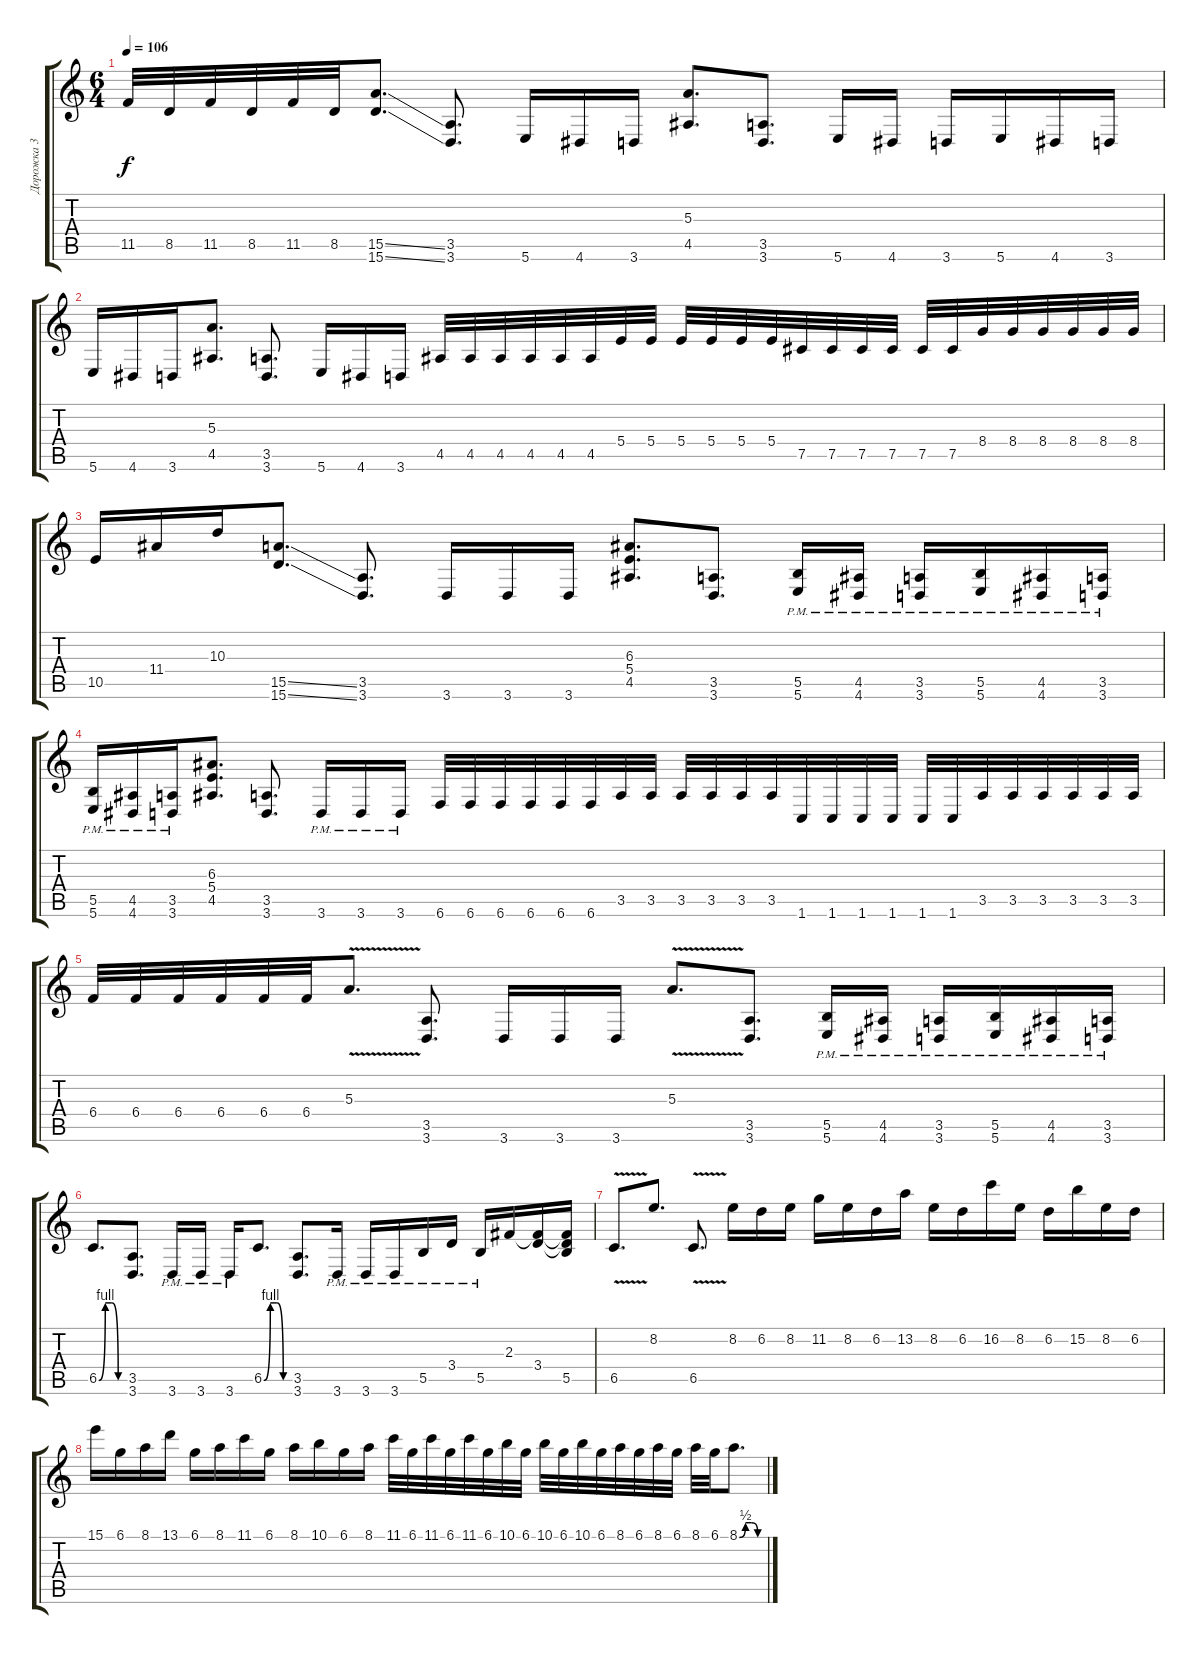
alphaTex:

\track ("Дорожка 3" "Дорожка 3") {instrument distortionguitar}
\staff {score tabs}
\tuning (Db4 Ab3 E3 B2 Gb2 B1) {hide}
\ts (6 4)
\tempo 106
\clef g2
\ks c
11.5.32{dy f} 8.5.32 11.5.32 8.5.32 11.5.32 8.5.32 (15.5{ss} 15.6{ss}).8{d} (3.5 3.6).8{d} 5.6.16 4.6.16 3.6.16 (5.3 4.5).8{d} (3.5 3.6).8{d} 5.6.16 4.6.16 3.6.16 5.6.16 4.6.16 3.6.16 |
5.6.16 4.6.16 3.6.16 (5.3 4.5).8{d} (3.5 3.6).8{d} 5.6.16 4.6.16 3.6.16 4.5.32 4.5.32 4.5.32 4.5.32 4.5.32 4.5.32 5.4.32 5.4.32 5.4.32 5.4.32 5.4.32 5.4.32 7.5.32 7.5.32 7.5.32 7.5.32 7.5.32 7.5.32 8.4.32 8.4.32 8.4.32 8.4.32 8.4.32 8.4.32 |
10.5.16 11.4.16 10.3.16 (15.5{ss} 15.6{ss}).8{d} (3.5 3.6).8{d} 3.6.16 3.6.16 3.6.16 (6.3 5.4 4.5).8{d} (3.5 3.6).8{d} (5.5{pm} 5.6{pm}).16 (4.5{pm} 4.6{pm}).16 (3.5{pm} 3.6{pm}).16 (5.5{pm} 5.6{pm}).16 (4.5{pm} 4.6{pm}).16 (3.5{pm} 3.6{pm}).16 |
(5.5{pm} 5.6{pm}).16 (4.5{pm} 4.6{pm}).16 (3.5{pm} 3.6{pm}).16 (6.3 5.4 4.5).8{d} (3.5 3.6).8{d} 3.6{pm}.16 3.6{pm}.16 3.6{pm}.16 6.6.32 6.6.32 6.6.32 6.6.32 6.6.32 6.6.32 3.5.32 3.5.32 3.5.32 3.5.32 3.5.32 3.5.32 1.6.32 1.6.32 1.6.32 1.6.32 1.6.32 1.6.32 3.5.32 3.5.32 3.5.32 3.5.32 3.5.32 3.5.32 |
6.4.32 6.4.32 6.4.32 6.4.32 6.4.32 6.4.32 5.3{v}.8{d} (3.5 3.6).8{d} 3.6.16 3.6.16 3.6.16 5.3{v}.8{d} (3.5 3.6).8{d} (5.5{pm} 5.6).16 (4.5{pm} 4.6).16 (3.5{pm} 3.6).16 (5.5{pm} 5.6).16 (4.5{pm} 4.6).16 (3.5{pm} 3.6).16 |
6.5{be (custom 0 0 15 4 30 4 45 0 60 0)}.8{d} (3.5 3.6).8{d} 3.6{pm}.16 3.6{pm}.16 3.6{pm}.16 6.5{be (custom 0 0 15 4 30 4 45 0 60 0)}.8{d} (3.5 3.6).8{d} 3.6{pm}.16 3.6{pm}.16 3.6{pm}.16 5.5{pm}.16 3.4{pm}.16 5.5{pm}.16 2.3.16 (2.3{t} 3.4).16 (2.3{t} 3.4{t} 5.5).16 |
6.5{v}.8{d} 8.2.8{d} 6.5{v}.8{d} 8.2.16 6.2.16 8.2.16 11.2.16 8.2.16 6.2.16 13.2.16 8.2.16 6.2.16 16.2.16 8.2.16 6.2.16 15.2.16 8.2.16 6.2.16 |
15.1.16 6.1.16 8.1.16 13.1.16 6.1.16 8.1.16 11.1.16 6.1.16 8.1.16 10.1.16 6.1.16 8.1.16 11.1.32 6.1.32 11.1.32 6.1.32 11.1.32 6.1.32 10.1.32 6.1.32 10.1.32 6.1.32 10.1.32 6.1.32 8.1.32 6.1.32 8.1.32 6.1.32 8.1.32 6.1.32 8.1{be (custom 0 0 15 2 30 2 45 0 60 0)}.8{d}
